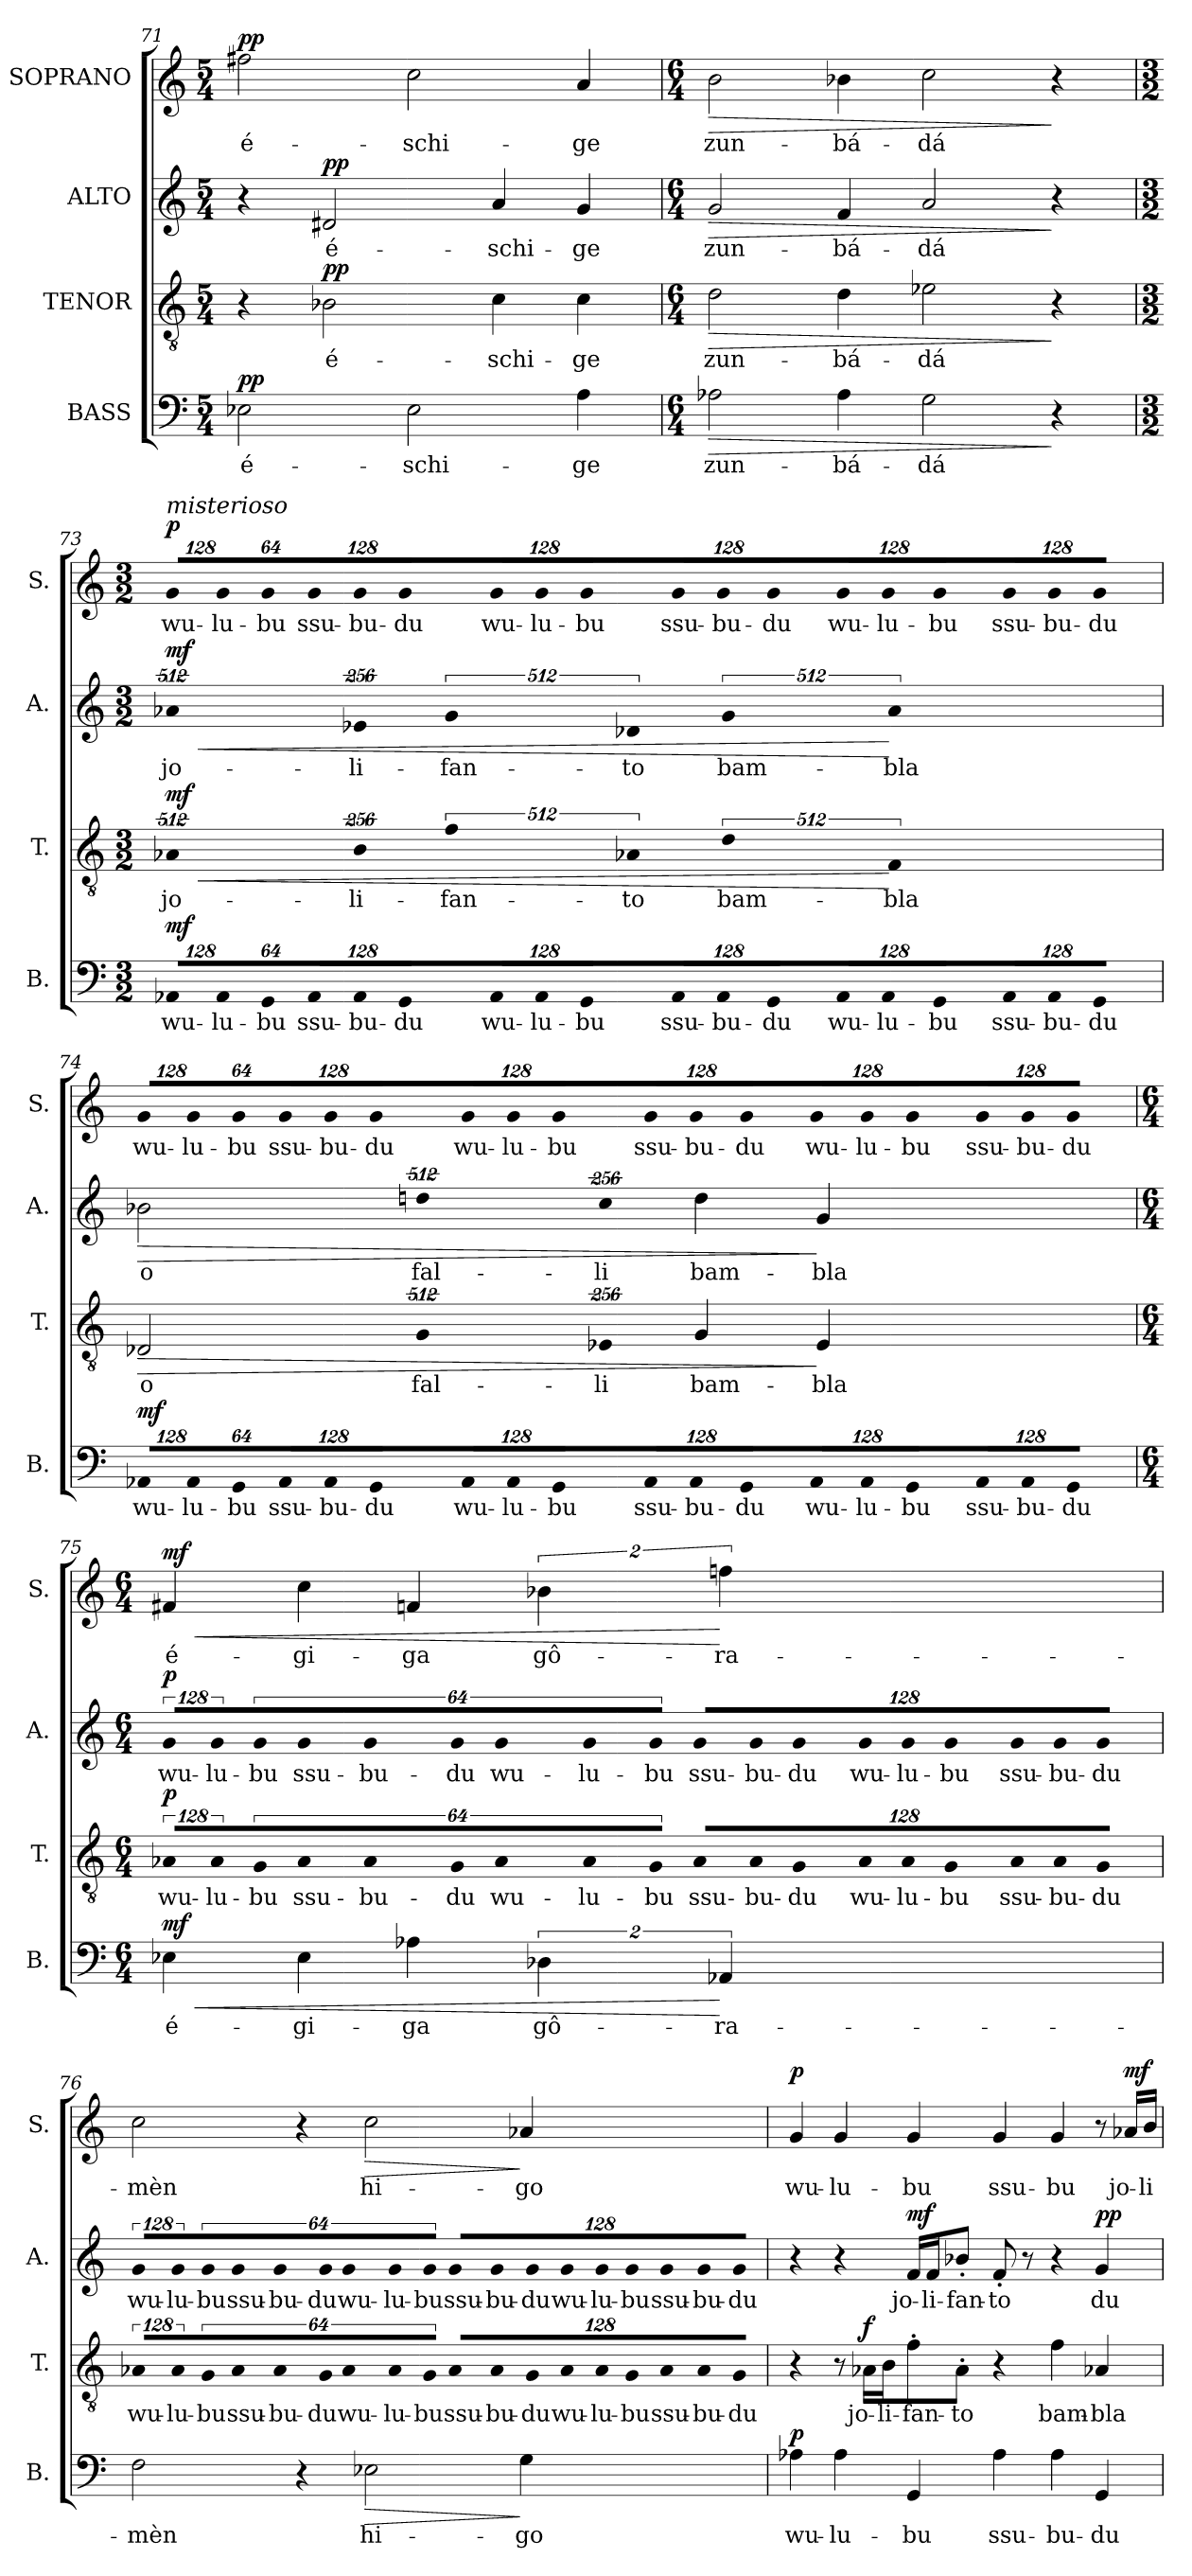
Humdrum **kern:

**kern	**text	**dynam	**kern	**text	**dynam	**kern	**text	**dynam	**kern	**text	**dynam
*part4	*part4	*part4	*part3	*part3	*part3	*part2	*part2	*part2	*part1	*part1	*part1
*staff4	*staff4	*staff4	*staff3	*staff3	*staff3	*staff2	*staff2	*staff2	*staff1	*staff1	*staff1
*I"BASS	*	*	*I"TENOR	*	*	*I"ALTO	*	*	*I"SOPRANO	*	*
*I'B.	*	*	*I'T.	*	*	*I'A.	*	*	*I'S.	*	*
*clefF4	*	*	*clefGv2	*	*	*clefG2	*	*	*clefG2	*	*
*	*	*	*ITrd7c12	*	*	*	*	*	*	*	*
*k[]	*	*	*k[]	*	*	*k[]	*	*	*k[]	*	*
*C:	*	*	*C:	*	*	*C:	*	*	*C:	*	*
*M5/4	*	*	*M5/4	*	*	*M5/4	*	*	*M5/4	*	*
=71	=71	=71	=71	=71	=71	=71	=71	=71	=71	=71	=71
!	!LO:LY:b:color=#000000	!	!	!	!	!	!	!	!	!	!
!	!	!	!	!	!	!	!	!	!	!LO:LY:b:color=#000000	!
2E-Xi\	é-	pp	4r	.	.	4r	.	.	2ff#Xi\	é-	pp
!	!	!	!	!LO:LY:b:color=#000000	!	!	!	!	!	!	!
!	!	!	!	!	!	!	!LO:LY:b:color=#000000	!	!	!	!
.	.	.	2BB-Xi\	é-	pp	2d#Xi/	é-	pp	.	.	.
!	!LO:LY:b:color=#000000	!	!	!	!	!	!	!	!	!	!
!	!	!	!	!	!	!	!	!	!	!LO:LY:b:color=#000000	!
2E-i\	-schi-	.	.	.	.	.	.	.	2cci\	-schi-	.
!	!	!	!	!LO:LY:b:color=#000000	!	!	!	!	!	!	!
!	!	!	!	!	!	!	!LO:LY:b:color=#000000	!	!	!	!
.	.	.	4Ci\	-schi-	.	4ai/	-schi-	.	.	.	.
!	!LO:LY:b:color=#000000	!	!	!	!	!	!	!	!	!	!
!	!	!	!	!LO:LY:b:color=#000000	!	!	!	!	!	!	!
!	!	!	!	!	!	!	!LO:LY:b:color=#000000	!	!	!	!
!	!	!	!	!	!	!	!	!	!	!LO:LY:b:color=#000000	!
4Ai\	-ge	.	4Ci\	-ge	.	4gi/	-ge	.	4ai/	-ge	.
=72	=72	=72	=72	=72	=72	=72	=72	=72	=72	=72	=72
*M6/4	*	*	*M6/4	*	*	*M6/4	*	*	*M6/4	*	*
!	!LO:LY:b:color=#000000	!LO:HP:b	!	!	!	!	!	!	!	!	!
!	!	!	!	!LO:LY:b:color=#000000	!LO:HP:b	!	!	!	!	!	!
!	!	!	!	!	!	!	!LO:LY:b:color=#000000	!LO:HP:b	!	!	!
!	!	!	!	!	!	!	!	!	!	!LO:LY:b:color=#000000	!LO:HP:b
2A-Xi\	zun-	>	2Di\	zun-	>	2gi/	zun-	>	2bi\	zun-	>
!	!LO:LY:b:color=#000000	!	!	!	!	!	!	!	!	!	!
!	!	!	!	!LO:LY:b:color=#000000	!	!	!	!	!	!	!
!	!	!	!	!	!	!	!LO:LY:b:color=#000000	!	!	!	!
!	!	!	!	!	!	!	!	!	!	!LO:LY:b:color=#000000	!
4A-i\	-bá-	.	4Di\	-bá-	.	4fi/	-bá-	.	4b-Xi\	-bá-	.
!	!LO:LY:b:color=#000000	!	!	!	!	!	!	!	!	!	!
!	!	!	!	!LO:LY:b:color=#000000	!	!	!	!	!	!	!
!	!	!	!	!	!	!	!LO:LY:b:color=#000000	!	!	!	!
!	!	!	!	!	!	!	!	!	!	!LO:LY:b:color=#000000	!
2Gi\	-dá	.	2E-Xi\	-dá	.	2ai/	-dá	.	2cci\	-dá	.
4r	.	]	4r	.	]	4r	.	]	4r	.	]
!!LO:LB:g=z
=73	=73	=73	=73	=73	=73	=73	=73	=73	=73	=73	=73
*M3/2	*	*	*M3/2	*	*	*M3/2	*	*	*M3/2	*	*
*Xbrackettup	*	*	*	*	*	*	*	*	*	*	*
!LO:N:vis=8	!	!	!	!	!	!	!	!	!	!	!
!	!LO:LY:b:color=#000000	!	!LO:N:vis=2	!	!	!	!	!	!	!	!
!	!	!	!	!LO:LY:b:color=#000000	!LO:HP:b	!LO:N:vis=2	!	!	!	!	!
!	!	!	!	!	!	!	!LO:LY:b:color=#000000	!LO:HP:b	!	!	!
*	*	*	*	*	*	*	*	*	*Xbrackettup	*	*
!	!	!	!	!	!	!	!	!	!LO:N:vis=8	!	!
!	!	!	!	!	!	!	!	!	!LO:TX:a:i:t=misterioso	!	!
!	!	!	!	!	!	!	!	!	!	!LO:LY:b:color=#000000	!
1024%85AA-Xi/L	wu-	mf	1024%341AA-Xi/	jo-	< mf	1024%341a-Xi/	jo-	< mf	1024%85gi/L	wu-	p
!LO:N:vis=8	!	!	!	!	!	!	!	!	!	!	!
!	!LO:LY:b:color=#000000	!	!	!	!	!	!	!	!LO:N:vis=8	!	!
!	!	!	!	!	!	!	!	!	!	!LO:LY:b:color=#000000	!
1024%85AA-i/	-lu-	.	.	.	.	.	.	.	1024%85gi/	-lu-	.
!LO:N:vis=8	!	!	!	!	!	!	!	!	!	!	!
!	!LO:LY:b:color=#000000	!	!	!	!	!	!	!	!LO:N:vis=8	!	!
!	!	!	!	!	!	!	!	!	!	!LO:LY:b:color=#000000	!
512%43GGi/J	-bu	.	.	.	.	.	.	.	512%43gi/J	-bu	.
!LO:N:vis=8	!	!	!	!	!	!	!	!	!	!	!
!	!LO:LY:b:color=#000000	!	!	!	!	!	!	!	!LO:N:vis=8	!	!
!	!	!	!	!	!	!	!	!	!	!LO:LY:b:color=#000000	!
1024%85AA-i/L	ssu-	.	.	.	.	.	.	.	1024%85gi/L	ssu-	.
!LO:N:vis=8	!	!	!	!	!	!	!	!	!	!	!
!	!LO:LY:b:color=#000000	!	!LO:N:vis=4	!	!	!	!	!	!	!	!
!	!	!	!	!LO:LY:b:color=#000000	!	!LO:N:vis=4	!	!	!	!	!
!	!	!	!	!	!	!	!LO:LY:b:color=#000000	!	!LO:N:vis=8	!	!
!	!	!	!	!	!	!	!	!	!	!LO:LY:b:color=#000000	!
1024%85AA-i/	-bu-	.	1024%171BBi\	-li-	.	1024%171e-Xi/	-li-	.	1024%85gi/	-bu-	.
!LO:N:vis=8	!	!	!	!	!	!	!	!	!	!	!
!	!LO:LY:b:color=#000000	!	!	!	!	!	!	!	!LO:N:vis=8	!	!
!	!	!	!	!	!	!	!	!	!	!LO:LY:b:color=#000000	!
512%43GGi/J	-du	.	.	.	.	.	.	.	512%43gi/J	-du	.
!LO:N:vis=8	!	!	!	!	!	!	!	!	!	!	!
!	!LO:LY:b:color=#000000	!	!LO:N:vis=2	!	!	!	!	!	!	!	!
!	!	!	!	!LO:LY:b:color=#000000	!	!LO:N:vis=2	!	!	!	!	!
!	!	!	!	!	!	!	!LO:LY:b:color=#000000	!	!LO:N:vis=8	!	!
!	!	!	!	!	!	!	!	!	!	!LO:LY:b:color=#000000	!
1024%85AA-i/L	wu-	.	1024%341Fi\	-fan-	.	1024%341gi/	-fan-	.	1024%85gi/L	wu-	.
!LO:N:vis=8	!	!	!	!	!	!	!	!	!	!	!
!	!LO:LY:b:color=#000000	!	!	!	!	!	!	!	!LO:N:vis=8	!	!
!	!	!	!	!	!	!	!	!	!	!LO:LY:b:color=#000000	!
1024%85AA-i/	-lu-	.	.	.	.	.	.	.	1024%85gi/	-lu-	.
!LO:N:vis=8	!	!	!	!	!	!	!	!	!	!	!
!	!LO:LY:b:color=#000000	!	!	!	!	!	!	!	!LO:N:vis=8	!	!
!	!	!	!	!	!	!	!	!	!	!LO:LY:b:color=#000000	!
512%43GGi/J	-bu	.	.	.	.	.	.	.	512%43gi/J	-bu	.
!LO:N:vis=8	!	!	!	!	!	!	!	!	!	!	!
!	!LO:LY:b:color=#000000	!	!	!	!	!	!	!	!LO:N:vis=8	!	!
!	!	!	!	!	!	!	!	!	!	!LO:LY:b:color=#000000	!
1024%85AA-i/L	ssu-	.	.	.	.	.	.	.	1024%85gi/L	ssu-	.
!LO:N:vis=8	!	!	!	!	!	!	!	!	!	!	!
!	!LO:LY:b:color=#000000	!	!LO:N:vis=4	!	!	!	!	!	!	!	!
!	!	!	!	!LO:LY:b:color=#000000	!	!LO:N:vis=4	!	!	!	!	!
!	!	!	!	!	!	!	!LO:LY:b:color=#000000	!	!LO:N:vis=8	!	!
!	!	!	!	!	!	!	!	!	!	!LO:LY:b:color=#000000	!
1024%85AA-i/	-bu-	.	1024%171AA-Xi/	-to	.	1024%171d-Xi/	-to	.	1024%85gi/	-bu-	.
!LO:N:vis=8	!	!	!	!	!	!	!	!	!	!	!
!	!LO:LY:b:color=#000000	!	!	!	!	!	!	!	!LO:N:vis=8	!	!
!	!	!	!	!	!	!	!	!	!	!LO:LY:b:color=#000000	!
512%43GGi/J	-du	.	.	.	.	.	.	.	512%43gi/J	-du	.
!LO:N:vis=8	!	!	!	!	!	!	!	!	!	!	!
!	!LO:LY:b:color=#000000	!	!LO:N:vis=2	!	!	!	!	!	!	!	!
!	!	!	!	!LO:LY:b:color=#000000	!	!LO:N:vis=2	!	!	!	!	!
!	!	!	!	!	!	!	!LO:LY:b:color=#000000	!	!LO:N:vis=8	!	!
!	!	!	!	!	!	!	!	!	!	!LO:LY:b:color=#000000	!
1024%85AA-i/L	wu-	.	1024%341Di\	bam-	.	1024%341gi/	bam-	.	1024%85gi/L	wu-	.
!LO:N:vis=8	!	!	!	!	!	!	!	!	!	!	!
!	!LO:LY:b:color=#000000	!	!	!	!	!	!	!	!LO:N:vis=8	!	!
!	!	!	!	!	!	!	!	!	!	!LO:LY:b:color=#000000	!
1024%85AA-i/	-lu-	.	.	.	.	.	.	.	1024%85gi/	-lu-	.
!LO:N:vis=8	!	!	!	!	!	!	!	!	!	!	!
!	!LO:LY:b:color=#000000	!	!	!	!	!	!	!	!LO:N:vis=8	!	!
!	!	!	!	!	!	!	!	!	!	!LO:LY:b:color=#000000	!
512%43GGi/J	-bu	.	.	.	.	.	.	.	512%43gi/J	-bu	.
!LO:N:vis=8	!	!	!	!	!	!	!	!	!	!	!
!	!LO:LY:b:color=#000000	!	!	!	!	!	!	!	!LO:N:vis=8	!	!
!	!	!	!	!	!	!	!	!	!	!LO:LY:b:color=#000000	!
1024%85AA-i/L	ssu-	.	.	.	.	.	.	.	1024%85gi/L	ssu-	.
!LO:N:vis=8	!	!	!	!	!	!	!	!	!	!	!
!	!LO:LY:b:color=#000000	!	!LO:N:vis=4	!	!	!	!	!	!	!	!
!	!	!	!	!LO:LY:b:color=#000000	!	!LO:N:vis=4	!	!	!	!	!
!	!	!	!	!	!	!	!LO:LY:b:color=#000000	!	!LO:N:vis=8	!	!
!	!	!	!	!	!	!	!	!	!	!LO:LY:b:color=#000000	!
1024%85AA-i/	-bu-	.	1024%171FFi/	-bla	[	1024%171a-i/	-bla	[	1024%85gi/	-bu-	.
!LO:N:vis=8	!	!	!	!	!	!	!	!	!	!	!
!	!LO:LY:b:color=#000000	!	!	!	!	!	!	!	!LO:N:vis=8	!	!
!	!	!	!	!	!	!	!	!	!	!LO:LY:b:color=#000000	!
512%43GGi/J	-du	.	.	.	.	.	.	.	512%43gi/J	-du	.
!!LO:LB:g=z
=74	=74	=74	=74	=74	=74	=74	=74	=74	=74	=74	=74
!LO:N:vis=8	!	!	!	!	!	!	!	!	!	!	!
!	!LO:LY:b:color=#000000	!	!	!	!	!	!	!	!	!	!
!	!	!	!	!LO:LY:b:color=#000000	!LO:HP:b	!	!	!	!	!	!
!	!	!	!	!	!	!	!LO:LY:b:color=#000000	!LO:HP:b	!LO:N:vis=8	!	!
!	!	!	!	!	!	!	!	!	!	!LO:LY:b:color=#000000	!
1024%85AA-Xi/L	wu-	mf	2DD-Xi/	o	>	2b-Xi\	o	>	1024%85gi/L	wu-	.
!LO:N:vis=8	!	!	!	!	!	!	!	!	!	!	!
!	!LO:LY:b:color=#000000	!	!	!	!	!	!	!	!LO:N:vis=8	!	!
!	!	!	!	!	!	!	!	!	!	!LO:LY:b:color=#000000	!
1024%85AA-i/	-lu-	.	.	.	.	.	.	.	1024%85gi/	-lu-	.
!LO:N:vis=8	!	!	!	!	!	!	!	!	!	!	!
!	!LO:LY:b:color=#000000	!	!	!	!	!	!	!	!LO:N:vis=8	!	!
!	!	!	!	!	!	!	!	!	!	!LO:LY:b:color=#000000	!
512%43GGi/J	-bu	.	.	.	.	.	.	.	512%43gi/J	-bu	.
!LO:N:vis=8	!	!	!	!	!	!	!	!	!	!	!
!	!LO:LY:b:color=#000000	!	!	!	!	!	!	!	!LO:N:vis=8	!	!
!	!	!	!	!	!	!	!	!	!	!LO:LY:b:color=#000000	!
1024%85AA-i/L	ssu-	.	.	.	.	.	.	.	1024%85gi/L	ssu-	.
!LO:N:vis=8	!	!	!	!	!	!	!	!	!	!	!
!	!LO:LY:b:color=#000000	!	!	!	!	!	!	!	!LO:N:vis=8	!	!
!	!	!	!	!	!	!	!	!	!	!LO:LY:b:color=#000000	!
1024%85AA-i/	-bu-	.	.	.	.	.	.	.	1024%85gi/	-bu-	.
!LO:N:vis=8	!	!	!	!	!	!	!	!	!	!	!
!	!LO:LY:b:color=#000000	!	!	!	!	!	!	!	!LO:N:vis=8	!	!
!	!	!	!	!	!	!	!	!	!	!LO:LY:b:color=#000000	!
512%43GGi/J	-du	.	.	.	.	.	.	.	512%43gi/J	-du	.
!LO:N:vis=8	!	!	!	!	!	!	!	!	!	!	!
!	!LO:LY:b:color=#000000	!	!LO:N:vis=2	!	!	!	!	!	!	!	!
!	!	!	!	!LO:LY:b:color=#000000	!	!LO:N:vis=2	!	!	!	!	!
!	!	!	!	!	!	!	!LO:LY:b:color=#000000	!	!LO:N:vis=8	!	!
!	!	!	!	!	!	!	!	!	!	!LO:LY:b:color=#000000	!
1024%85AA-i/L	wu-	.	1024%341GGi/	fal-	.	1024%341ddni\	fal-	.	1024%85gi/L	wu-	.
!LO:N:vis=8	!	!	!	!	!	!	!	!	!	!	!
!	!LO:LY:b:color=#000000	!	!	!	!	!	!	!	!LO:N:vis=8	!	!
!	!	!	!	!	!	!	!	!	!	!LO:LY:b:color=#000000	!
1024%85AA-i/	-lu-	.	.	.	.	.	.	.	1024%85gi/	-lu-	.
!LO:N:vis=8	!	!	!	!	!	!	!	!	!	!	!
!	!LO:LY:b:color=#000000	!	!	!	!	!	!	!	!LO:N:vis=8	!	!
!	!	!	!	!	!	!	!	!	!	!LO:LY:b:color=#000000	!
512%43GGi/J	-bu	.	.	.	.	.	.	.	512%43gi/J	-bu	.
!LO:N:vis=8	!	!	!	!	!	!	!	!	!	!	!
!	!LO:LY:b:color=#000000	!	!	!	!	!	!	!	!LO:N:vis=8	!	!
!	!	!	!	!	!	!	!	!	!	!LO:LY:b:color=#000000	!
1024%85AA-i/L	ssu-	.	.	.	.	.	.	.	1024%85gi/L	ssu-	.
!LO:N:vis=8	!	!	!	!	!	!	!	!	!	!	!
!	!LO:LY:b:color=#000000	!	!LO:N:vis=4	!	!	!	!	!	!	!	!
!	!	!	!	!LO:LY:b:color=#000000	!	!LO:N:vis=4	!	!	!	!	!
!	!	!	!	!	!	!	!LO:LY:b:color=#000000	!	!LO:N:vis=8	!	!
!	!	!	!	!	!	!	!	!	!	!LO:LY:b:color=#000000	!
1024%85AA-i/	-bu-	.	1024%171EE-Xi/	-li	.	1024%171cci\	-li	.	1024%85gi/	-bu-	.
!LO:N:vis=8	!	!	!	!	!	!	!	!	!	!	!
!	!LO:LY:b:color=#000000	!	!	!	!	!	!	!	!LO:N:vis=8	!	!
!	!	!	!	!	!	!	!	!	!	!LO:LY:b:color=#000000	!
512%43GGi/J	-du	.	.	.	.	.	.	.	512%43gi/J	-du	.
!LO:N:vis=8	!	!	!	!	!	!	!	!	!	!	!
!	!LO:LY:b:color=#000000	!	!	!	!	!	!	!	!	!	!
!	!	!	!	!LO:LY:b:color=#000000	!	!	!	!	!	!	!
!	!	!	!	!	!	!	!LO:LY:b:color=#000000	!	!LO:N:vis=8	!	!
!	!	!	!	!	!	!	!	!	!	!LO:LY:b:color=#000000	!
1024%85AA-i/L	wu-	.	4GGi/	bam-	.	4ddi\	bam-	.	1024%85gi/L	wu-	.
!LO:N:vis=8	!	!	!	!	!	!	!	!	!	!	!
!	!LO:LY:b:color=#000000	!	!	!	!	!	!	!	!LO:N:vis=8	!	!
!	!	!	!	!	!	!	!	!	!	!LO:LY:b:color=#000000	!
1024%85AA-i/	-lu-	.	.	.	.	.	.	.	1024%85gi/	-lu-	.
!LO:N:vis=8	!	!	!	!	!	!	!	!	!	!	!
!	!LO:LY:b:color=#000000	!	!	!	!	!	!	!	!LO:N:vis=8	!	!
!	!	!	!	!	!	!	!	!	!	!LO:LY:b:color=#000000	!
512%43GGi/J	-bu	.	.	.	.	.	.	.	512%43gi/J	-bu	.
!LO:N:vis=8	!	!	!	!	!	!	!	!	!	!	!
!	!LO:LY:b:color=#000000	!	!	!	!	!	!	!	!	!	!
!	!	!	!	!LO:LY:b:color=#000000	!	!	!	!	!	!	!
!	!	!	!	!	!	!	!LO:LY:b:color=#000000	!	!LO:N:vis=8	!	!
!	!	!	!	!	!	!	!	!	!	!LO:LY:b:color=#000000	!
1024%85AA-i/L	ssu-	.	4EE-i/	-bla	]	4gi/	-bla	]	1024%85gi/L	ssu-	.
!LO:N:vis=8	!	!	!	!	!	!	!	!	!	!	!
!	!LO:LY:b:color=#000000	!	!	!	!	!	!	!	!LO:N:vis=8	!	!
!	!	!	!	!	!	!	!	!	!	!LO:LY:b:color=#000000	!
1024%85AA-i/	-bu-	.	.	.	.	.	.	.	1024%85gi/	-bu-	.
!LO:N:vis=8	!	!	!	!	!	!	!	!	!	!	!
!	!LO:LY:b:color=#000000	!	!	!	!	!	!	!	!LO:N:vis=8	!	!
!	!	!	!	!	!	!	!	!	!	!LO:LY:b:color=#000000	!
512%43GGi/J	-du	.	.	.	.	.	.	.	512%43gi/J	-du	.
!!LO:PB:g=z
=75	=75	=75	=75	=75	=75	=75	=75	=75	=75	=75	=75
*M6/4	*	*	*M6/4	*	*	*M6/4	*	*	*M6/4	*	*
!	!LO:LY:b:color=#000000	!LO:HP:b	!LO:N:vis=8	!	!	!	!	!	!	!	!
!	!	!	!	!LO:LY:b:color=#000000	!	!LO:N:vis=8	!	!	!	!	!
!	!	!	!	!	!	!	!LO:LY:b:color=#000000	!	!	!	!
!	!	!	!	!	!	!	!	!	!	!LO:LY:b:color=#000000	!LO:HP:b
4E-Xi\	é-	< mf	1024%85AA-Xi/L	wu-	p	1024%85gi/L	wu-	p	4f#Xi/	é-	< mf
!	!	!	!LO:N:vis=8	!	!	!	!	!	!	!	!
!	!	!	!	!LO:LY:b:color=#000000	!	!LO:N:vis=8	!	!	!	!	!
!	!	!	!	!	!	!	!LO:LY:b:color=#000000	!	!	!	!
.	.	.	1024%85AA-i/	-lu-	.	1024%85gi/	-lu-	.	.	.	.
!	!	!	!LO:N:vis=8	!	!	!	!	!	!	!	!
!	!	!	!	!LO:LY:b:color=#000000	!	!LO:N:vis=8	!	!	!	!	!
!	!	!	!	!	!	!	!LO:LY:b:color=#000000	!	!	!	!
.	.	.	512%43GGi/	-bu	.	512%43gi/	-bu	.	.	.	.
!	!LO:LY:b:color=#000000	!	!LO:N:vis=8	!	!	!	!	!	!	!	!
!	!	!	!	!LO:LY:b:color=#000000	!	!LO:N:vis=8	!	!	!	!	!
!	!	!	!	!	!	!	!LO:LY:b:color=#000000	!	!	!	!
!	!	!	!	!	!	!	!	!	!	!LO:LY:b:color=#000000	!
4E-i\	-gi-	.	1024%85AA-i/	ssu-	.	1024%85gi/	ssu-	.	4cci\	-gi-	.
!	!	!	!LO:N:vis=8	!	!	!	!	!	!	!	!
!	!	!	!	!LO:LY:b:color=#000000	!	!LO:N:vis=8	!	!	!	!	!
!	!	!	!	!	!	!	!LO:LY:b:color=#000000	!	!	!	!
.	.	.	1024%85AA-i/	-bu-	.	1024%85gi/	-bu-	.	.	.	.
!	!	!	!LO:N:vis=8	!	!	!	!	!	!	!	!
!	!	!	!	!LO:LY:b:color=#000000	!	!LO:N:vis=8	!	!	!	!	!
!	!	!	!	!	!	!	!LO:LY:b:color=#000000	!	!	!	!
.	.	.	512%43GGi/	-du	.	512%43gi/	-du	.	.	.	.
!	!LO:LY:b:color=#000000	!	!LO:N:vis=8	!	!	!	!	!	!	!	!
!	!	!	!	!LO:LY:b:color=#000000	!	!LO:N:vis=8	!	!	!	!	!
!	!	!	!	!	!	!	!LO:LY:b:color=#000000	!	!	!	!
!	!	!	!	!	!	!	!	!	!	!LO:LY:b:color=#000000	!
4A-Xi\	-ga	.	1024%85AA-i/	wu-	.	1024%85gi/	wu-	.	4fni/	-ga	.
!	!	!	!LO:N:vis=8	!	!	!	!	!	!	!	!
!	!	!	!	!LO:LY:b:color=#000000	!	!LO:N:vis=8	!	!	!	!	!
!	!	!	!	!	!	!	!LO:LY:b:color=#000000	!	!	!	!
.	.	.	1024%85AA-i/	-lu-	.	1024%85gi/	-lu-	.	.	.	.
!	!	!	!LO:N:vis=8	!	!	!	!	!	!	!	!
!	!	!	!	!LO:LY:b:color=#000000	!	!LO:N:vis=8	!	!	!	!	!
!	!	!	!	!	!	!	!LO:LY:b:color=#000000	!	!	!	!
.	.	.	512%43GGi/J	-bu	.	512%43gi/J	-bu	.	.	.	.
*brackettup	*	*	*	*	*	*	*	*	*	*	*
!	!LO:LY:b:color=#000000	!	!LO:N:vis=8	!	!	!	!	!	!	!	!
!	!	!	!	!LO:LY:b:color=#000000	!	!LO:N:vis=8	!	!	!	!	!
!	!	!	!	!	!	!	!LO:LY:b:color=#000000	!	!	!	!
*	*	*	*	*	*	*	*	*	*brackettup	*	*
!	!	!	!	!	!	!	!	!	!	!LO:LY:b:color=#000000	!
8%3D-Xi\	gô-	.	1024%85AA-i/L	ssu-	.	1024%85gi/L	ssu-	.	8%3b-Xi\	gô-	.
!	!	!	!LO:N:vis=8	!	!	!	!	!	!	!	!
!	!	!	!	!LO:LY:b:color=#000000	!	!LO:N:vis=8	!	!	!	!	!
!	!	!	!	!	!	!	!LO:LY:b:color=#000000	!	!	!	!
.	.	.	1024%85AA-i/	-bu-	.	1024%85gi/	-bu-	.	.	.	.
!	!	!	!LO:N:vis=8	!	!	!	!	!	!	!	!
!	!	!	!	!LO:LY:b:color=#000000	!	!LO:N:vis=8	!	!	!	!	!
!	!	!	!	!	!	!	!LO:LY:b:color=#000000	!	!	!	!
.	.	.	512%43GGi/	-du	.	512%43gi/	-du	.	.	.	.
!	!	!	!LO:N:vis=8	!	!	!	!	!	!	!	!
!	!	!	!	!LO:LY:b:color=#000000	!	!LO:N:vis=8	!	!	!	!	!
!	!	!	!	!	!	!	!LO:LY:b:color=#000000	!	!	!	!
.	.	.	1024%85AA-i/	wu-	.	1024%85gi/	wu-	.	.	.	.
!	!	!	!LO:N:vis=8	!	!	!	!	!	!	!	!
!	!	!	!	!LO:LY:b:color=#000000	!	!LO:N:vis=8	!	!	!	!	!
!	!	!	!	!	!	!	!LO:LY:b:color=#000000	!	!	!	!
.	.	.	1024%85AA-i/	-lu-	.	1024%85gi/	-lu-	.	.	.	.
!	!LO:LY:b:color=#000000	!	!	!	!	!	!	!	!	!	!
!	!	!	!	!	!	!	!	!	!	!LO:LY:b:color=#000000	!
8%3AA-Xi/	-ra-	[	.	.	.	.	.	.	8%3ffni\	-ra-	[
!	!	!	!LO:N:vis=8	!	!	!	!	!	!	!	!
!	!	!	!	!LO:LY:b:color=#000000	!	!LO:N:vis=8	!	!	!	!	!
!	!	!	!	!	!	!	!LO:LY:b:color=#000000	!	!	!	!
.	.	.	512%43GGi/	-bu	.	512%43gi/	-bu	.	.	.	.
!	!	!	!LO:N:vis=8	!	!	!	!	!	!	!	!
!	!	!	!	!LO:LY:b:color=#000000	!	!LO:N:vis=8	!	!	!	!	!
!	!	!	!	!	!	!	!LO:LY:b:color=#000000	!	!	!	!
.	.	.	1024%85AA-i/	ssu-	.	1024%85gi/	ssu-	.	.	.	.
!	!	!	!LO:N:vis=8	!	!	!	!	!	!	!	!
!	!	!	!	!LO:LY:b:color=#000000	!	!LO:N:vis=8	!	!	!	!	!
!	!	!	!	!	!	!	!LO:LY:b:color=#000000	!	!	!	!
.	.	.	1024%85AA-i/	-bu-	.	1024%85gi/	-bu-	.	.	.	.
!	!	!	!LO:N:vis=8	!	!	!	!	!	!	!	!
!	!	!	!	!LO:LY:b:color=#000000	!	!LO:N:vis=8	!	!	!	!	!
!	!	!	!	!	!	!	!LO:LY:b:color=#000000	!	!	!	!
.	.	.	512%43GGi/J	-du	.	512%43gi/J	-du	.	.	.	.
!!LO:LB:g=z
=76	=76	=76	=76	=76	=76	=76	=76	=76	=76	=76	=76
!	!LO:LY:b:color=#000000	!	!LO:N:vis=8	!	!	!	!	!	!	!	!
!	!	!	!	!LO:LY:b:color=#000000	!	!LO:N:vis=8	!	!	!	!	!
!	!	!	!	!	!	!	!LO:LY:b:color=#000000	!	!	!	!
!	!	!	!	!	!	!	!	!	!	!LO:LY:b:color=#000000	!
2Fi\	-mèn	.	1024%85AA-Xi/L	wu-	.	1024%85gi/L	wu-	.	2cci\	-mèn	.
!	!	!	!LO:N:vis=8	!	!	!	!	!	!	!	!
!	!	!	!	!LO:LY:b:color=#000000	!	!LO:N:vis=8	!	!	!	!	!
!	!	!	!	!	!	!	!LO:LY:b:color=#000000	!	!	!	!
.	.	.	1024%85AA-i/	-lu-	.	1024%85gi/	-lu-	.	.	.	.
!	!	!	!LO:N:vis=8	!	!	!	!	!	!	!	!
!	!	!	!	!LO:LY:b:color=#000000	!	!LO:N:vis=8	!	!	!	!	!
!	!	!	!	!	!	!	!LO:LY:b:color=#000000	!	!	!	!
.	.	.	512%43GGi/	-bu	.	512%43gi/	-bu	.	.	.	.
!	!	!	!LO:N:vis=8	!	!	!	!	!	!	!	!
!	!	!	!	!LO:LY:b:color=#000000	!	!LO:N:vis=8	!	!	!	!	!
!	!	!	!	!	!	!	!LO:LY:b:color=#000000	!	!	!	!
.	.	.	1024%85AA-i/	ssu-	.	1024%85gi/	ssu-	.	.	.	.
!	!	!	!LO:N:vis=8	!	!	!	!	!	!	!	!
!	!	!	!	!LO:LY:b:color=#000000	!	!LO:N:vis=8	!	!	!	!	!
!	!	!	!	!	!	!	!LO:LY:b:color=#000000	!	!	!	!
.	.	.	1024%85AA-i/	-bu-	.	1024%85gi/	-bu-	.	.	.	.
!	!	!	!LO:N:vis=8	!	!	!	!	!	!	!	!
!	!	!	!	!LO:LY:b:color=#000000	!	!LO:N:vis=8	!	!	!	!	!
!	!	!	!	!	!	!	!LO:LY:b:color=#000000	!	!	!	!
.	.	.	512%43GGi/	-du	.	512%43gi/	-du	.	.	.	.
!	!	!	!LO:N:vis=8	!	!	!	!	!	!	!	!
!	!	!	!	!LO:LY:b:color=#000000	!	!LO:N:vis=8	!	!	!	!	!
!	!	!	!	!	!	!	!LO:LY:b:color=#000000	!	!	!	!
4r	.	.	1024%85AA-i/	wu-	.	1024%85gi/	wu-	.	4r	.	.
!	!	!	!LO:N:vis=8	!	!	!	!	!	!	!	!
!	!	!	!	!LO:LY:b:color=#000000	!	!LO:N:vis=8	!	!	!	!	!
!	!	!	!	!	!	!	!LO:LY:b:color=#000000	!	!	!	!
.	.	.	1024%85AA-i/	-lu-	.	1024%85gi/	-lu-	.	.	.	.
!	!	!	!LO:N:vis=8	!	!	!	!	!	!	!	!
!	!	!	!	!LO:LY:b:color=#000000	!	!LO:N:vis=8	!	!	!	!	!
!	!	!	!	!	!	!	!LO:LY:b:color=#000000	!	!	!	!
.	.	.	512%43GGi/J	-bu	.	512%43gi/J	-bu	.	.	.	.
!	!LO:LY:b:color=#000000	!LO:HP:b	!LO:N:vis=8	!	!	!	!	!	!	!	!
!	!	!	!	!LO:LY:b:color=#000000	!	!LO:N:vis=8	!	!	!	!	!
!	!	!	!	!	!	!	!LO:LY:b:color=#000000	!	!	!	!
!	!	!	!	!	!	!	!	!	!	!LO:LY:b:color=#000000	!LO:HP:b
2E-Xi\	hi-	>	1024%85AA-i/L	ssu-	.	1024%85gi/L	ssu-	.	2cci\	hi-	>
!	!	!	!LO:N:vis=8	!	!	!	!	!	!	!	!
!	!	!	!	!LO:LY:b:color=#000000	!	!LO:N:vis=8	!	!	!	!	!
!	!	!	!	!	!	!	!LO:LY:b:color=#000000	!	!	!	!
.	.	.	1024%85AA-i/	-bu-	.	1024%85gi/	-bu-	.	.	.	.
!	!	!	!LO:N:vis=8	!	!	!	!	!	!	!	!
!	!	!	!	!LO:LY:b:color=#000000	!	!LO:N:vis=8	!	!	!	!	!
!	!	!	!	!	!	!	!LO:LY:b:color=#000000	!	!	!	!
.	.	.	512%43GGi/	-du	.	512%43gi/	-du	.	.	.	.
!	!	!	!LO:N:vis=8	!	!	!	!	!	!	!	!
!	!	!	!	!LO:LY:b:color=#000000	!	!LO:N:vis=8	!	!	!	!	!
!	!	!	!	!	!	!	!LO:LY:b:color=#000000	!	!	!	!
.	.	.	1024%85AA-i/	wu-	.	1024%85gi/	wu-	.	.	.	.
!	!	!	!LO:N:vis=8	!	!	!	!	!	!	!	!
!	!	!	!	!LO:LY:b:color=#000000	!	!LO:N:vis=8	!	!	!	!	!
!	!	!	!	!	!	!	!LO:LY:b:color=#000000	!	!	!	!
.	.	.	1024%85AA-i/	-lu-	.	1024%85gi/	-lu-	.	.	.	.
!	!	!	!LO:N:vis=8	!	!	!	!	!	!	!	!
!	!	!	!	!LO:LY:b:color=#000000	!	!LO:N:vis=8	!	!	!	!	!
!	!	!	!	!	!	!	!LO:LY:b:color=#000000	!	!	!	!
.	.	.	512%43GGi/	-bu	.	512%43gi/	-bu	.	.	.	.
!	!LO:LY:b:color=#000000	!	!LO:N:vis=8	!	!	!	!	!	!	!	!
!	!	!	!	!LO:LY:b:color=#000000	!	!LO:N:vis=8	!	!	!	!	!
!	!	!	!	!	!	!	!LO:LY:b:color=#000000	!	!	!	!
!	!	!	!	!	!	!	!	!	!	!LO:LY:b:color=#000000	!
4Gi\	-go	]	1024%85AA-i/	ssu-	.	1024%85gi/	ssu-	.	4a-Xi/	-go	]
!	!	!	!LO:N:vis=8	!	!	!	!	!	!	!	!
!	!	!	!	!LO:LY:b:color=#000000	!	!LO:N:vis=8	!	!	!	!	!
!	!	!	!	!	!	!	!LO:LY:b:color=#000000	!	!	!	!
.	.	.	1024%85AA-i/	-bu-	.	1024%85gi/	-bu-	.	.	.	.
!	!	!	!LO:N:vis=8	!	!	!	!	!	!	!	!
!	!	!	!	!LO:LY:b:color=#000000	!	!LO:N:vis=8	!	!	!	!	!
!	!	!	!	!	!	!	!LO:LY:b:color=#000000	!	!	!	!
.	.	.	512%43GGi/J	-du	.	512%43gi/J	-du	.	.	.	.
!!LO:LB:g=z
=77	=77	=77	=77	=77	=77	=77	=77	=77	=77	=77	=77
!	!LO:LY:b:color=#000000	!	!	!	!	!	!	!	!	!	!
!	!	!	!	!	!	!	!	!	!	!LO:LY:b:color=#000000	!
4A-Xi\	wu-	p	4r	.	.	4r	.	.	4gi/	wu-	p
!	!LO:LY:b:color=#000000	!	!	!	!	!	!	!	!	!	!
!	!	!	!	!	!	!	!	!	!	!LO:LY:b:color=#000000	!
4A-i\	-lu-	.	8r	.	.	4r	.	.	4gi/	-lu-	.
!	!	!	!	!LO:LY:b:color=#000000	!	!	!	!	!	!	!
.	.	.	16AA-Xi\LL	jo-	f	.	.	.	.	.	.
!	!	!	!	!LO:LY:b:color=#000000	!	!	!	!	!	!	!
.	.	.	16BBi\J	-li-	.	.	.	.	.	.	.
!	!LO:LY:b:color=#000000	!	!	!	!	!	!	!	!	!	!
!	!	!	!	!LO:LY:b:color=#000000	!	!	!	!	!	!	!
!	!	!	!	!	!	!	!LO:LY:b:color=#000000	!	!	!	!
!	!	!	!	!	!	!	!	!	!	!LO:LY:b:color=#000000	!
4GGi/	-bu	.	8F'i\	-fan-	.	16fi/LL	jo-	mf	4gi/	-bu	.
!	!	!	!	!	!	!	!LO:LY:b:color=#000000	!	!	!	!
.	.	.	.	.	.	16fi/J	-li-	.	.	.	.
!	!	!	!	!LO:LY:b:color=#000000	!	!	!	!	!	!	!
!	!	!	!	!	!	!	!LO:LY:b:color=#000000	!	!	!	!
.	.	.	8AA-'i\J	-to	.	8b-X'i/J	-fan-	.	.	.	.
!	!LO:LY:b:color=#000000	!	!	!	!	!	!	!	!	!	!
!	!	!	!	!	!	!	!LO:LY:b:color=#000000	!	!	!	!
!	!	!	!	!	!	!	!	!	!	!LO:LY:b:color=#000000	!
4A-i\	ssu-	.	4r	.	.	8f'i/	-to	.	4gi/	ssu-	.
.	.	.	.	.	.	8r	.	.	.	.	.
!	!LO:LY:b:color=#000000	!	!	!	!	!	!	!	!	!	!
!	!	!	!	!LO:LY:b:color=#000000	!	!	!	!	!	!	!
!	!	!	!	!	!	!	!	!	!	!LO:LY:b:color=#000000	!
4A-i\	-bu-	.	4Fi\	bam-	.	4r	.	.	4gi/	-bu	.
!	!LO:LY:b:color=#000000	!	!	!	!	!	!	!	!	!	!
!	!	!	!	!LO:LY:b:color=#000000	!	!	!	!	!	!	!
!	!	!	!	!	!	!	!LO:LY:b:color=#000000	!	!	!	!
4GGi/	-du	.	4AA-Xi/	-bla	.	4gi/	du	pp	8r	.	.
!	!	!	!	!	!	!	!	!	!	!LO:LY:b:color=#000000	!
.	.	.	.	.	.	.	.	.	16a-Xi/LL	jo-	mf
!	!	!	!	!	!	!	!	!	!	!LO:LY:b:color=#000000	!
.	.	.	.	.	.	.	.	.	16bi/JJ	-li-	.
=	=	=	=	=	=	=	=	=	=	=	=
*-	*-	*-	*-	*-	*-	*-	*-	*-	*-	*-	*-
